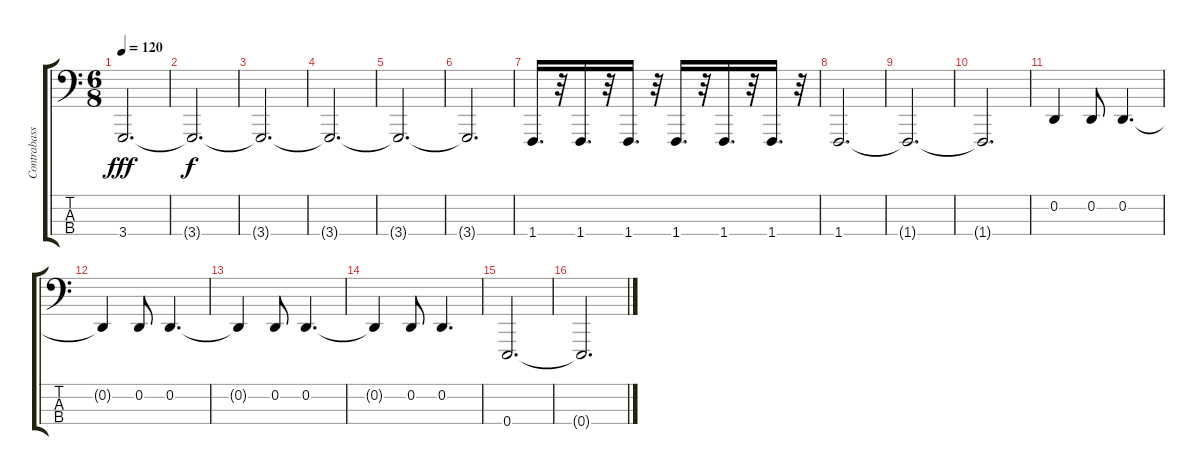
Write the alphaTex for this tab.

\track ("Contrabasses" "Contrabass") {instrument pizzicatostrings}
\staff {score tabs}
\tuning (G2 D2 A1 E1) {hide}
\ts (6 8)
\tempo 120
\clef f4
\ks c
3.4.2{d dy fff} |
3.4{t}.2{d dy f} |
3.4{t}.2{d} |
3.4{t}.2{d} |
3.4{t}.2{d} |
3.4{t}.2{d} |
1.4.16{d} r.32 1.4.16{d} r.32 1.4.16{d} r.32 1.4.16{d} r.32 1.4.16{d} r.32 1.4.16{d} r.32 |
1.4.2{d} |
1.4{t}.2{d} |
1.4{t}.2{d} |
0.2.4 0.2.8 0.2.4{d} |
0.2{t}.4 0.2.8 0.2.4{d} |
0.2{t}.4 0.2.8 0.2.4{d} |
0.2{t}.4 0.2.8 0.2.4{d} |
0.4.2{d} |
0.4{t}.2{d}
